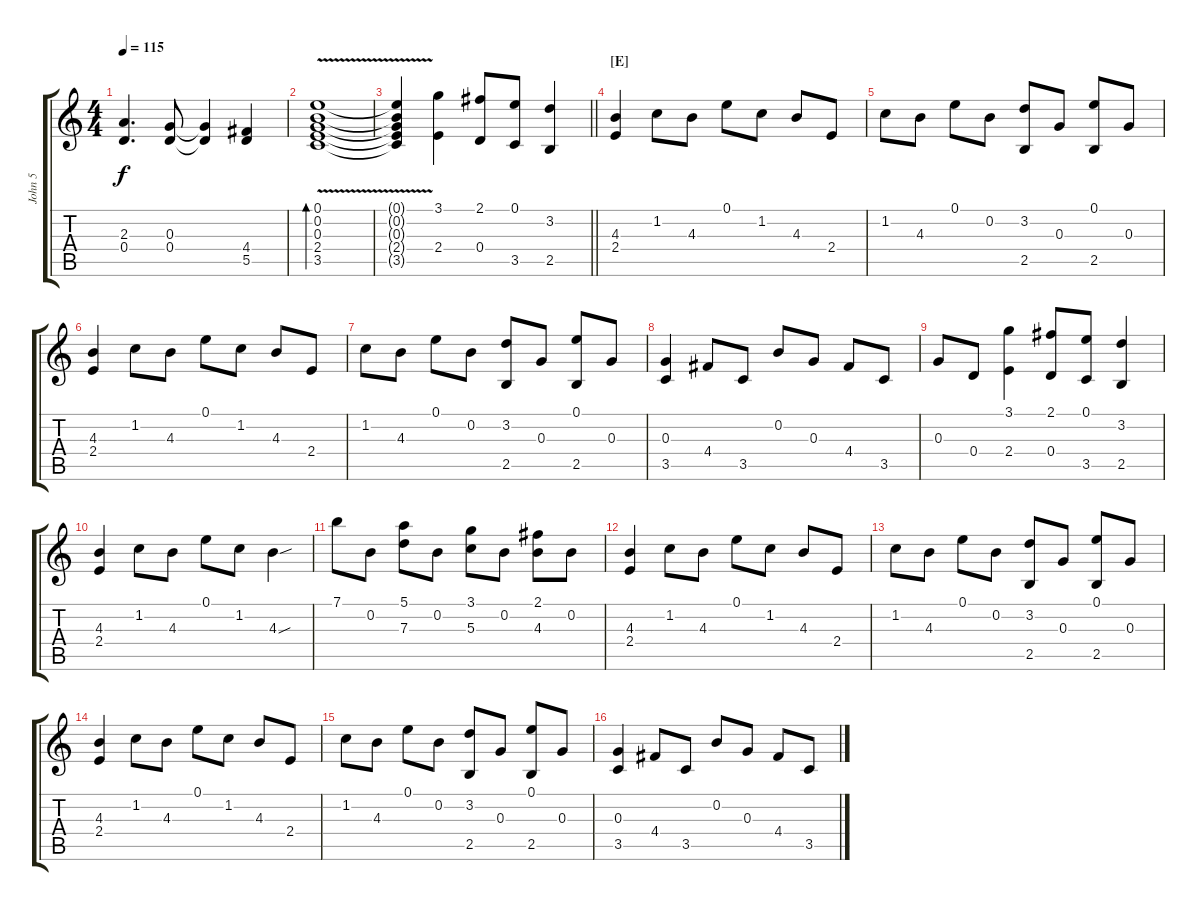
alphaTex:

\track ("John 5" "John 5") {instrument acousticguitarnylon}
\staff {score tabs}
\tuning (E4 B3 G3 D3 A2 E2) {hide}
\ts (4 4)
\tempo 115
\clef g2
\ks c
(2.3 0.4).4{d dy f} (0.3 0.4).8 (0.3{t} 0.4{t}).4 (4.4 5.5).4 |
(0.1{v} 0.2{v} 0.3{v} 2.4{v} 3.5{v}).1{bd 60} |
\barLineRight lightlight
(0.1{t} 0.2{t} 0.3{t} 2.4{t} 3.5{t}).4 (3.1 2.4).4 (2.1 0.4).8 (0.1 3.5).8 (3.2 2.5).4 |
\section ("" "[E]")
(4.3 2.4).4 1.2.8 4.3.8 0.1.8 1.2.8 4.3.8 2.4.8 |
1.2.8 4.3.8 0.1.8 0.2.8 (3.2 2.5).8 0.3.8 (0.1 2.5).8 0.3.8 |
(4.3 2.4).4 1.2.8 4.3.8 0.1.8 1.2.8 4.3.8 2.4.8 |
1.2.8 4.3.8 0.1.8 0.2.8 (3.2 2.5).8 0.3.8 (0.1 2.5).8 0.3.8 |
(0.3 3.5).4 4.4.8 3.5.8 0.2.8 0.3.8 4.4.8 3.5.8 |
0.3.8 0.4.8 (3.1 2.4).4 (2.1 0.4).8 (0.1 3.5).8 (3.2 2.5).4 |
(4.3 2.4).4 1.2.8 4.3.8 0.1.8 1.2.8 4.3{sou}.4 |
7.1.8 0.2.8 (5.1 7.3).8 0.2.8 (3.1 5.3).8 0.2.8 (2.1 4.3).8 0.2.8 |
(4.3 2.4).4 1.2.8 4.3.8 0.1.8 1.2.8 4.3.8 2.4.8 |
1.2.8 4.3.8 0.1.8 0.2.8 (3.2 2.5).8 0.3.8 (0.1 2.5).8 0.3.8 |
(4.3 2.4).4 1.2.8 4.3.8 0.1.8 1.2.8 4.3.8 2.4.8 |
1.2.8 4.3.8 0.1.8 0.2.8 (3.2 2.5).8 0.3.8 (0.1 2.5).8 0.3.8 |
(0.3 3.5).4 4.4.8 3.5.8 0.2.8 0.3.8 4.4.8 3.5.8
